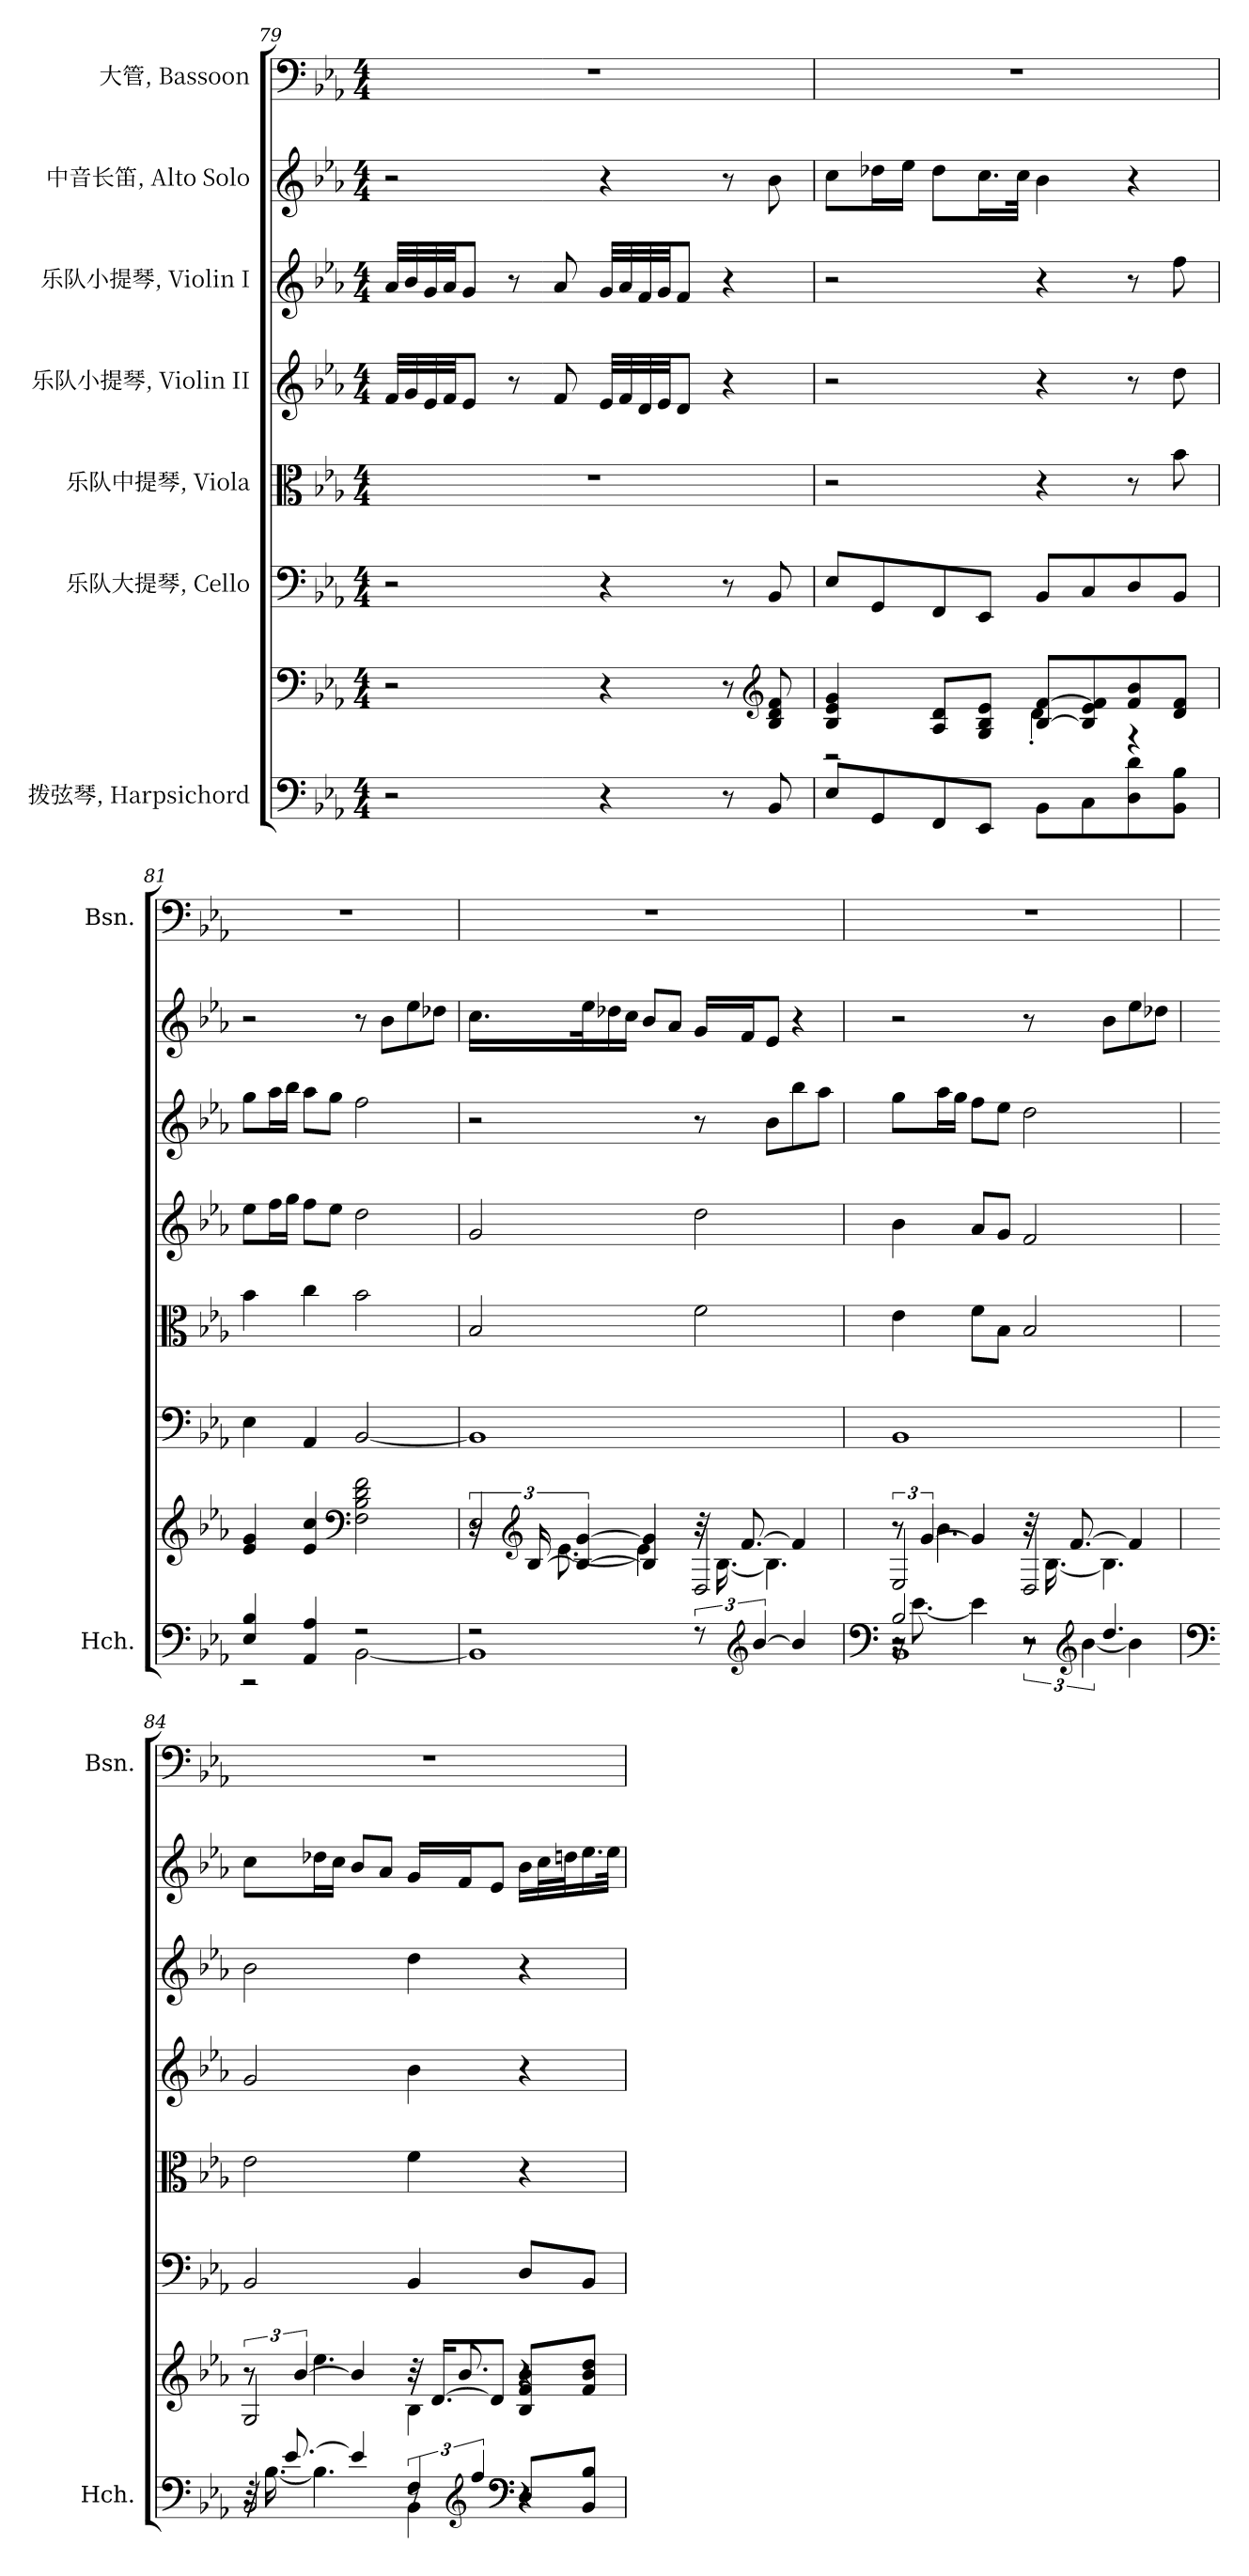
**kern	**kern	**kern	**kern	**kern	**kern	**kern	**kern
*part7	*part7	*part6	*part5	*part4	*part3	*part2	*part1
*staff8	*staff7	*staff6	*staff5	*staff4	*staff3	*staff2	*staff1
*I"拨弦琴, Harpsichord	*	*I"乐队大提琴, Cello	*I"乐队中提琴, Viola	*I"乐队小提琴, Violin II	*I"乐队小提琴, Violin I	*I"中音长笛, Alto Solo	*I"大管, Bassoon
*I'Hch.	*	*	*	*	*	*	*I'Bsn.
!!LO:PB:g=z
*clefF4	*clefF4	*clefF4	*clefC3	*clefG2	*clefG2	*clefG2	*clefF4
*	*	*	*	*	*	*ITrd3c5	*
*k[b-e-a-]	*k[b-e-a-]	*k[b-e-a-]	*k[b-e-a-]	*k[b-e-a-]	*k[b-e-a-]	*k[b-e-]	*k[b-e-a-]
*M4/4	*M4/4	*M4/4	*M4/4	*M4/4	*M4/4	*M4/4	*M4/4
=79	=79	=79	=79	=79	=79	=79	=79
2r	2r	2r	1r	32f/LLL	32a-/LLL	2r	1r
.	.	.	.	32g/	32b-/	.	.
.	.	.	.	32e-/	32g/	.	.
.	.	.	.	32f/JJ	32a-/JJ	.	.
.	.	.	.	8e-/J	8g/J	.	.
.	.	.	.	8r	8r	.	.
.	.	.	.	8f/	8a-/	.	.
4r	4r	4r	.	32e-/LLL	32g/LLL	4r	.
.	.	.	.	32f/	32a-/	.	.
.	.	.	.	32d/	32f/	.	.
.	.	.	.	32e-/JJ	32g/JJ	.	.
.	.	.	.	8d/J	8f/J	.	.
8r	8r	8r	.	4r	4r	8r	.
*	*clefG2	*	*	*	*	*	*
8BB-/	8B-/ 8d/ 8f/	8BB-/	.	.	.	8f\	.
=80	=80	=80	=80	=80	=80	=80	=80
*	*^	*	*	*	*	*	*
8E-/L	4B-/ 4e-/ 4g/	2r	8E-/L	2r	2r	2r	8g\L	1r
8GG/	.	.	8GG/	.	.	.	16a-X\L	.
.	.	.	.	.	.	.	16b-\JJ	.
8FF/	8A-/ 8d/L	.	8FF/	.	.	.	8a-\L	.
8EE-/J	8G/ 8B-/ 8e-/J	.	8EE-/J	.	.	.	16.g\L	.
.	.	.	.	.	.	.	32g\JJk	.
8BB-\L	[8B-/ [8f/L	4d'\	8BB-/L	4r	4r	4r	4f\	.
8C\	8B-/] 8e-/ 8f/]	.	8C/	.	.	.	.	.
8D\ 8d\	8f/ 8b-/	4r	8D/	8r	8r	8r	4r	.
8BB-\ 8B-\J	8d/ 8f/J	.	8BB-/J	8b-\	8dd\	8ff\	.	.
*	*v	*v	*	*	*	*	*	*
=81	=81	=81	=81	=81	=81	=81	=81
*^	*	*	*	*	*	*	*
4E-/ 4B-/	2r	4e-/ 4g/	4E-\	4b-\	8ee-\L	8gg\L	2r	1r
.	.	.	.	.	16ff\L	16aa-\L	.	.
.	.	.	.	.	16gg\JJ	16bb-\JJ	.	.
4AA-/ 4A-/	.	4e-/ 4cc/	4AA-/	4cc\	8ff\L	8aa-\L	.	.
.	.	.	.	.	8ee-\J	8gg\J	.	.
*	*	*clefF4	*	*	*	*	*	*
2r	[2BB-\	2F\ 2B-\ 2d\ 2f\	[2BB-/	2b-\	2dd\	2ff\	8r	.
.	.	.	.	.	.	.	8f\L	.
.	.	.	.	.	.	.	8b-\	.
.	.	.	.	.	.	.	8a-X\J	.
!!LO:PB:g=z
=82	=82	=82	=82	=82	=82	=82	=82	=82
*	*	*^	*	*	*	*	*	*
*	*	*	*^	*	*	*	*	*	*
2r	1BB-]	24r	16r	2E-/	1BB-]	2B-/	2g/	2r	16.g\LL	1r
*	*	*clefG2	*	*	*	*	*	*	*	*
.	.	[24B-/	.	.	.	.	.	.	.	.
.	.	.	[8.e-\	.	.	.	.	.	.	.
.	.	6B-/_ [6g/	.	.	.	.	.	.	.	.
.	.	.	.	.	.	.	.	.	32b-\K	.
.	.	.	.	.	.	.	.	.	16a-X\	.
.	.	.	.	.	.	.	.	.	16g\JJ	.
.	.	4B-/] 4g/]	4e-\]	.	.	.	.	.	8f/L	.
.	.	.	.	.	.	.	.	.	8e-/J	.
12r	.	16r	32r	2D/	.	2f\	2dd\	8r	16d/LL	.
.	.	.	[16.B-\	.	.	.	.	.	.	.
.	.	[8.f/	.	.	.	.	.	.	16c/J	.
*clefG2	*	*	*	*	*	*	*	*	*	*
[6b-/	.	.	.	.	.	.	.	.	.	.
.	.	.	4.B-\]	.	.	.	.	8b-\L	8B-/J	.
4b-/]	.	4f/]	.	.	.	.	.	8bb-\	4r	.
.	.	.	.	.	.	.	.	8aa-\J	.	.
*v	*v	*	*	*	*	*	*	*	*	*
=83	=83	=83	=83	=83	=83	=83	=83	=83	=83
*clefF4	*	*	*	*	*	*	*	*	*
*^	*	*	*	*	*	*	*	*	*
*	*^	*	*	*	*	*	*	*	*	*
*	*	*^	*	*	*	*	*	*	*	*	*
2r	16r	2B-/	1BB-	12r	8r	2E-/	1BB-	4e-\	4b-\	8gg\L	2r	1r
.	[8.e-\	.	.	.	.	.	.	.	.	.	.	.
.	.	.	.	[6g/	.	.	.	.	.	.	.	.
.	.	.	.	.	4.b-\	.	.	.	.	16aa-\L	.	.
.	.	.	.	.	.	.	.	.	.	16gg\JJ	.	.
.	4e-\]	.	.	4g/]	.	.	.	8f\L	8a-/L	8ff\L	.	.
.	.	.	.	.	.	.	.	8B-\J	8g/J	8ee-\J	.	.
8r	12r	2r	.	16r	32r	2D/	.	2B-/	2f/	2dd\	8r	.
.	.	.	.	.	[16.B-\	.	.	.	.	.	.	.
.	.	.	.	[8.f/	.	.	.	.	.	.	.	.
*clefG2	*	*	*	*	*	*	*	*	*	*	*	*
.	[6b-\	.	.	.	.	.	.	.	.	.	.	.
4.dd/	.	.	.	.	4.B-\]	.	.	.	.	.	8f\L	.
.	4b-\]	.	.	4f/]	.	.	.	.	.	.	8b-\	.
.	.	.	.	.	.	.	.	.	.	.	8a-X\J	.
*v	*v	*v	*v	*	*	*	*	*	*	*	*	*
!!LO:PB:g=z
=84	=84	=84	=84	=84	=84	=84	=84	=84	=84
*clefF4	*	*	*	*	*	*	*	*	*
*^	*	*	*	*	*	*	*	*	*
*	*^	*	*	*	*	*	*	*	*	*
16r	32r	2BB-/	12r	8r	2G/	2BB-/	2e-\	2g/	2b-\	8g\L	1r
.	[16.B-\	.	.	.	.	.	.	.	.	.	.
[8.e-/	.	.	.	.	.	.	.	.	.	.	.
.	.	.	[6b-/	.	.	.	.	.	.	.	.
.	4.B-\]	.	.	4.ee-\	.	.	.	.	.	16a-X\L	.
.	.	.	.	.	.	.	.	.	.	16g\JJ	.
4e-/]	.	.	4b-/]	.	.	.	.	.	.	8f/L	.
.	.	.	.	.	.	.	.	.	.	8e-/J	.
12r	4BB-\	4F/	16r	4B-\	32r	4BB-/	4f\	4b-\	4dd\	16d/LL	.
.	.	.	.	.	[16.d/KL	.	.	.	.	.	.
.	.	.	8.b-/	.	.	.	.	.	.	16c/J	.
*clefG2	*	*	*	*	*	*	*	*	*	*	*
6ff/	.	.	.	.	.	.	.	.	.	.	.
.	.	.	.	.	8d/J]	.	.	.	.	8B-/J	.
*clefF4	*	*	*	*	*	*	*	*	*	*	*
8D/L	4r	4r	8B-/ 8f/ 8b-/L	4r	4r	8D/L	4r	4r	4r	16f\LL	.
.	.	.	.	.	.	.	.	.	.	32g\L	.
.	.	.	.	.	.	.	.	.	.	32an\J	.
8BB-/ 8B-/J	.	.	8f/ 8b-/ 8dd/J	.	.	8BB-/J	.	.	.	16.b-\	.
.	.	.	.	.	.	.	.	.	.	32b-\JJk	.
*v	*v	*v	*	*	*	*	*	*	*	*	*
*	*v	*v	*v	*	*	*	*	*	*
=	=	=	=	=	=	=	=
*-	*-	*-	*-	*-	*-	*-	*-
